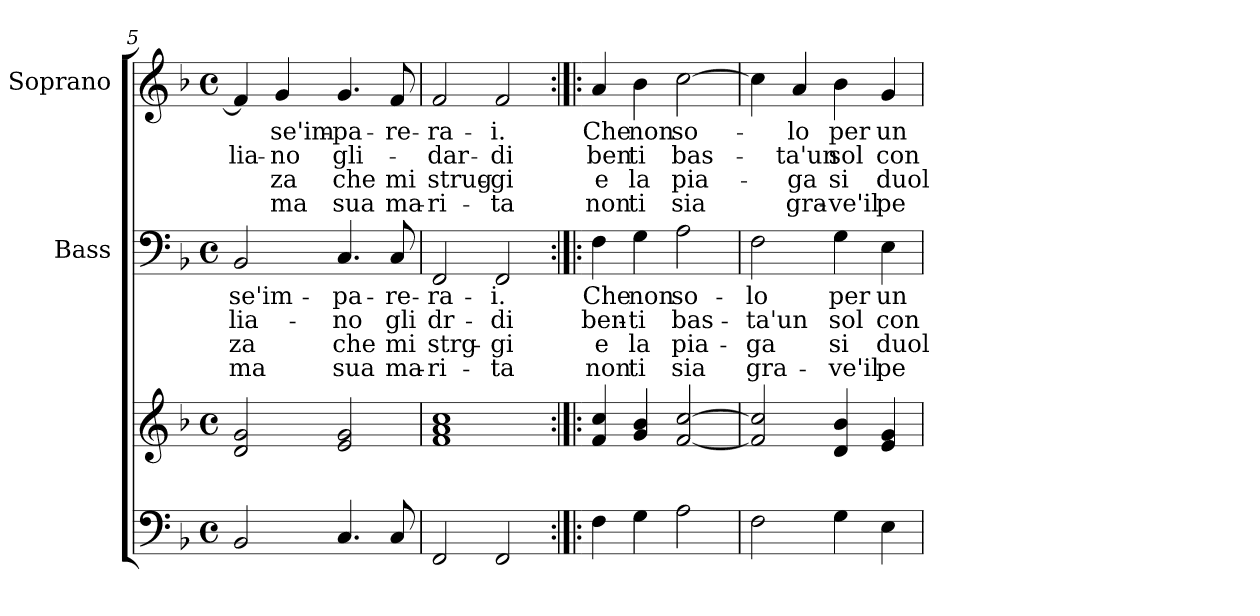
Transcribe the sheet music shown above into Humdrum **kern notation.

**kern	**kern	**kern	**text	**text	**text	**text	**kern	**text	**text	**text	**text
*part3	*part3	*part2	*part2	*part2	*part2	*part2	*part1	*part1	*part1	*part1	*part1
*staff4	*staff3	*staff2	*staff2	*staff2	*staff2	*staff2	*staff1	*staff1	*staff1	*staff1	*staff1
*	*	*I"Bass	*	*	*	*	*I"Soprano	*	*	*	*
*	*	*I'B	*	*	*	*	*I'S	*	*	*	*
*clefF4	*clefG2	*clefF4	*	*	*	*	*clefG2	*	*	*	*
*k[b-]	*k[b-]	*k[b-]	*	*	*	*	*k[b-]	*	*	*	*
*F:	*F:	*F:	*	*	*	*	*F:	*	*	*	*
*M4/4	*M4/4	*M4/4	*	*	*	*	*M4/4	*	*	*	*
*met(c)	*met(c)	*met(c)	*	*	*	*	*met(c)	*	*	*	*
=5	=5	=5	=5	=5	=5	=5	=5	=5	=5	=5	=5
2BB-/	2d/ 2g/	2BB-/	-se'im-	-lia-	-za	-ma	4f/]	.	-lia-	.	.
.	.	.	.	.	.	.	4g/	-se'im-	-no	-za	-ma
4.C/	2e/ 2g/	4.C/	-pa-	-no	che	sua	4.g/	-pa-	gli-	che	sua
8C/	.	8C/	-re-	gli	mi	ma-	8f/	-re-	.	mi	ma-
!!LO:LB:g=z
=6	=6	=6	=6	=6	=6	=6	=6	=6	=6	=6	=6
2FF/	1f 1a 1cc	2FF/	-ra-	dr-	strg-	-ri-	2f/	-ra-	-dar-	strug-	-ri-
2FF/	.	2FF/	-i.	-di	-gi	-ta	2f/	-i.	-di	-gi	-ta
=7:|!|:	=7:|!|:	=7:|!|:	=7:|!|:	=7:|!|:	=7:|!|:	=7:|!|:	=7:|!|:	=7:|!|:	=7:|!|:	=7:|!|:	=7:|!|:
4F\	4f/ 4cc/	4F\	Che	ben-	e	non	4a/	Che	ben	e	non
4G\	4g/ 4b-/	4G\	non	-ti	la	ti	4b-\	non	ti	la	ti
2A\	[2f/ [2cc/	2A\	so-	bas-	pia-	sia	[2cc\	so-	bas-	pia-	sia
=8	=8	=8	=8	=8	=8	=8	=8	=8	=8	=8	=8
2F\	2f/] 2cc/]	2F\	-lo	-ta'un	-ga	gra-	4cc\]	.	.	.	.
.	.	.	.	.	.	.	4a/	-lo	-ta'un	-ga	gra-
4G\	4d/ 4b-/	4G\	per	sol	si	-ve'il	4b-\	per	sol	si	-ve'il
4E\	4e/ 4g/	4E\	un	con-	duol	pe-	4g/	un	con-	duol	pe-
=	=	=	=	=	=	=	=	=	=	=	=
*-	*-	*-	*-	*-	*-	*-	*-	*-	*-	*-	*-
